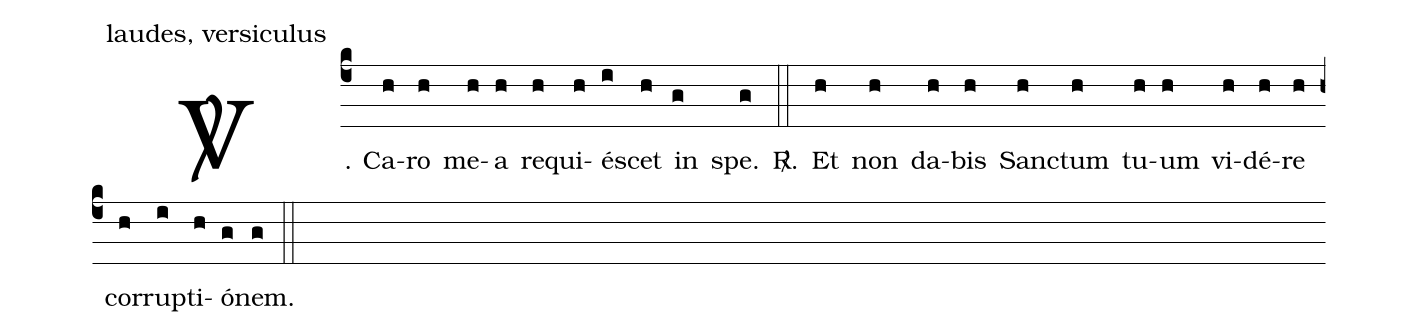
office-part: laudes, versiculus;
%%
(c4)
<sp>V/</sp>. Ca(h)ro(h) me(h)a(h) re(h)qui(h)é(i)scet(h) in(g) spe.(g) <sp>R/</sp>.(::)
Et(h) non(h) da(h)bis(h) Sanc(h)tum(h) tu(h)um(h) vi(h)dé(h)re(h) cor(h)rup(i)ti(h)ó(g)nem.(g) (::)
